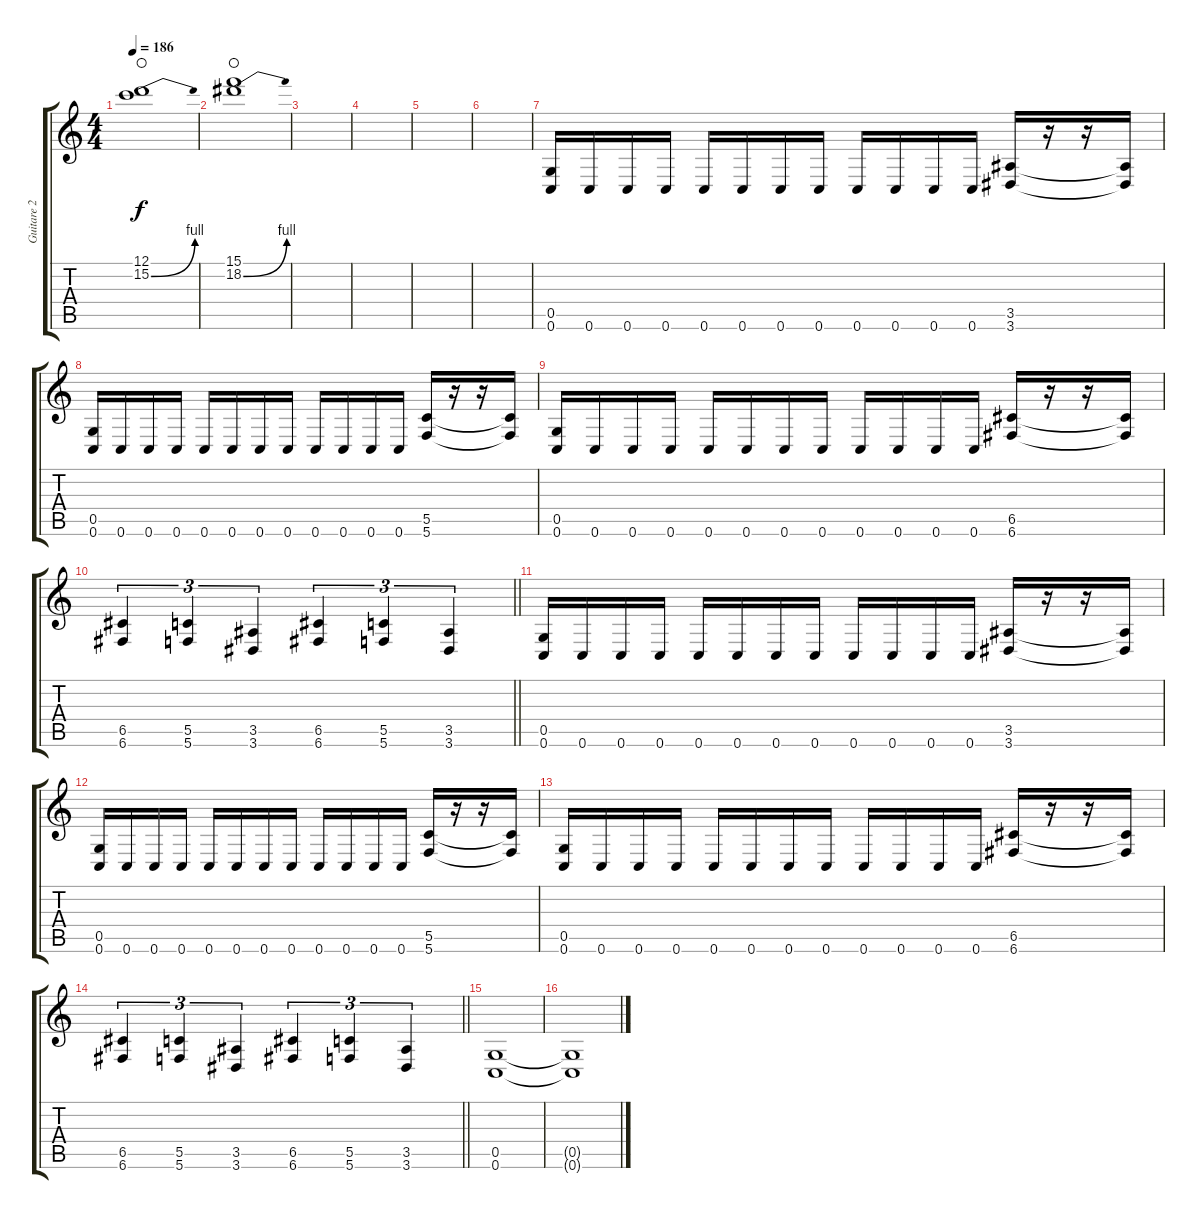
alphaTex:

\track ("Guitare 2" "Guitare 2") {instrument distortionguitar}
\staff {score tabs}
\tuning (D4 A3 F3 C3 G2 C2) {hide}
\ts (4 4)
\tempo 186
\clef g2
\ks c
(12.1 15.2{be (bend 0 0 60 4)}).1{dy f waho} |
(15.1 18.2{be (bend 0 0 60 4)}).1{waho} |
|
|
|
|
(0.5 0.6).16 0.6.16 0.6.16 0.6.16 0.6.16 0.6.16 0.6.16 0.6.16 0.6.16 0.6.16 0.6.16 0.6.16 (3.5 3.6).16 r.16 r.16 (3.5{t} 3.6{t}).16 |
(0.5 0.6).16 0.6.16 0.6.16 0.6.16 0.6.16 0.6.16 0.6.16 0.6.16 0.6.16 0.6.16 0.6.16 0.6.16 (5.5 5.6).16 r.16 r.16 (5.5{t} 5.6{t}).16 |
(0.5 0.6).16 0.6.16 0.6.16 0.6.16 0.6.16 0.6.16 0.6.16 0.6.16 0.6.16 0.6.16 0.6.16 0.6.16 (6.5 6.6).16 r.16 r.16 (6.5{t} 6.6{t}).16 |
\barLineRight lightlight
(6.5 6.6).4{tu (3 2)} (5.5 5.6).4{tu (3 2)} (3.5 3.6).4{tu (3 2)} (6.5 6.6).4{tu (3 2)} (5.5 5.6).4{tu (3 2)} (3.5 3.6).4{tu (3 2)} |
(0.5 0.6).16 0.6.16 0.6.16 0.6.16 0.6.16 0.6.16 0.6.16 0.6.16 0.6.16 0.6.16 0.6.16 0.6.16 (3.5 3.6).16 r.16 r.16 (3.5{t} 3.6{t}).16 |
(0.5 0.6).16 0.6.16 0.6.16 0.6.16 0.6.16 0.6.16 0.6.16 0.6.16 0.6.16 0.6.16 0.6.16 0.6.16 (5.5 5.6).16 r.16 r.16 (5.5{t} 5.6{t}).16 |
(0.5 0.6).16 0.6.16 0.6.16 0.6.16 0.6.16 0.6.16 0.6.16 0.6.16 0.6.16 0.6.16 0.6.16 0.6.16 (6.5 6.6).16 r.16 r.16 (6.5{t} 6.6{t}).16 |
\barLineRight lightlight
(6.5 6.6).4{tu (3 2)} (5.5 5.6).4{tu (3 2)} (3.5 3.6).4{tu (3 2)} (6.5 6.6).4{tu (3 2)} (5.5 5.6).4{tu (3 2)} (3.5 3.6).4{tu (3 2)} |
(0.5 0.6).1 |
(0.5{t} 0.6{t}).1
